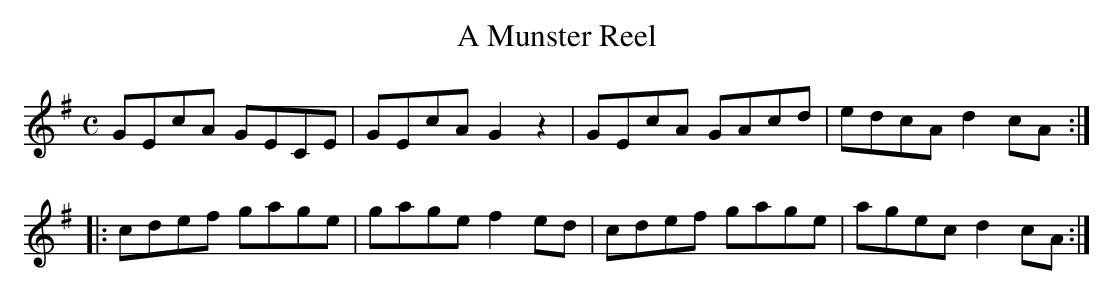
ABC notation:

X:1
T:Munster Reel, A
M:C
L:1/8
K:G
GEcA GECE|GEcA G2z2|GEcA GAcd|edcA d2 cA:|
|:cdef gage|gage f2 ed|cdef gage|agec d2 cA:|]
